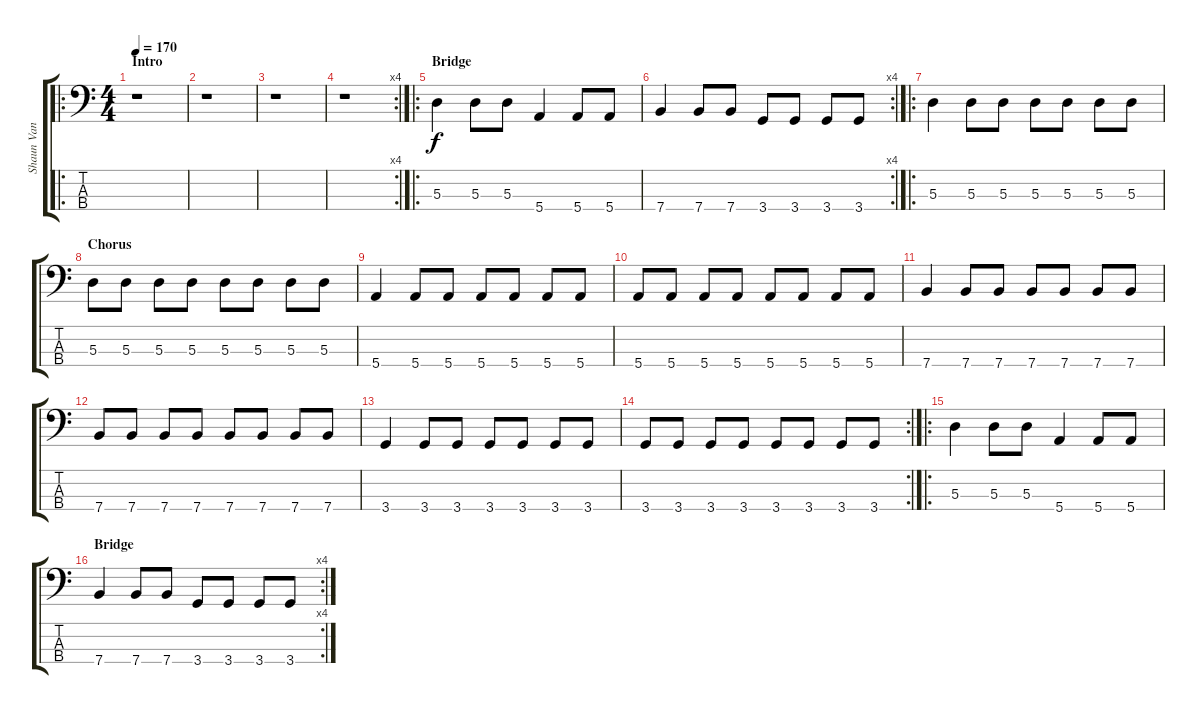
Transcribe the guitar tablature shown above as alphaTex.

\track ("Shaun Van Loggem" "Shaun Van ") {instrument electricbasspick}
\staff {score tabs}
\tuning (G2 D2 A1 E1) {hide}
\ro
\ts (4 4)
\section ("" "Intro")
\tempo 170
\clef f4
\ks c
r.1{dy f instrument electricbasspick} |
r.1 |
r.1 |
\rc 4
r.1 |
\ro
\section ("" "Bridge")
5.3.4 5.3.8 5.3.8 5.4.4 5.4.8 5.4.8 |
\rc 4
7.4.4 7.4.8 7.4.8 3.4.8 3.4.8 3.4.8 3.4.8 |
\ro
5.3.4 5.3.8 5.3.8 5.3.8 5.3.8 5.3.8 5.3.8 |
\section ("" "Chorus")
5.3.8 5.3.8 5.3.8 5.3.8 5.3.8 5.3.8 5.3.8 5.3.8 |
5.4.4 5.4.8 5.4.8 5.4.8 5.4.8 5.4.8 5.4.8 |
5.4.8 5.4.8 5.4.8 5.4.8 5.4.8 5.4.8 5.4.8 5.4.8 |
7.4.4 7.4.8 7.4.8 7.4.8 7.4.8 7.4.8 7.4.8 |
7.4.8 7.4.8 7.4.8 7.4.8 7.4.8 7.4.8 7.4.8 7.4.8 |
3.4.4 3.4.8 3.4.8 3.4.8 3.4.8 3.4.8 3.4.8 |
\rc 2
3.4.8 3.4.8 3.4.8 3.4.8 3.4.8 3.4.8 3.4.8 3.4.8 |
\ro
5.3.4 5.3.8 5.3.8 5.4.4 5.4.8 5.4.8 |
\rc 4
\section ("" "Bridge")
7.4.4 7.4.8 7.4.8 3.4.8 3.4.8 3.4.8 3.4.8
